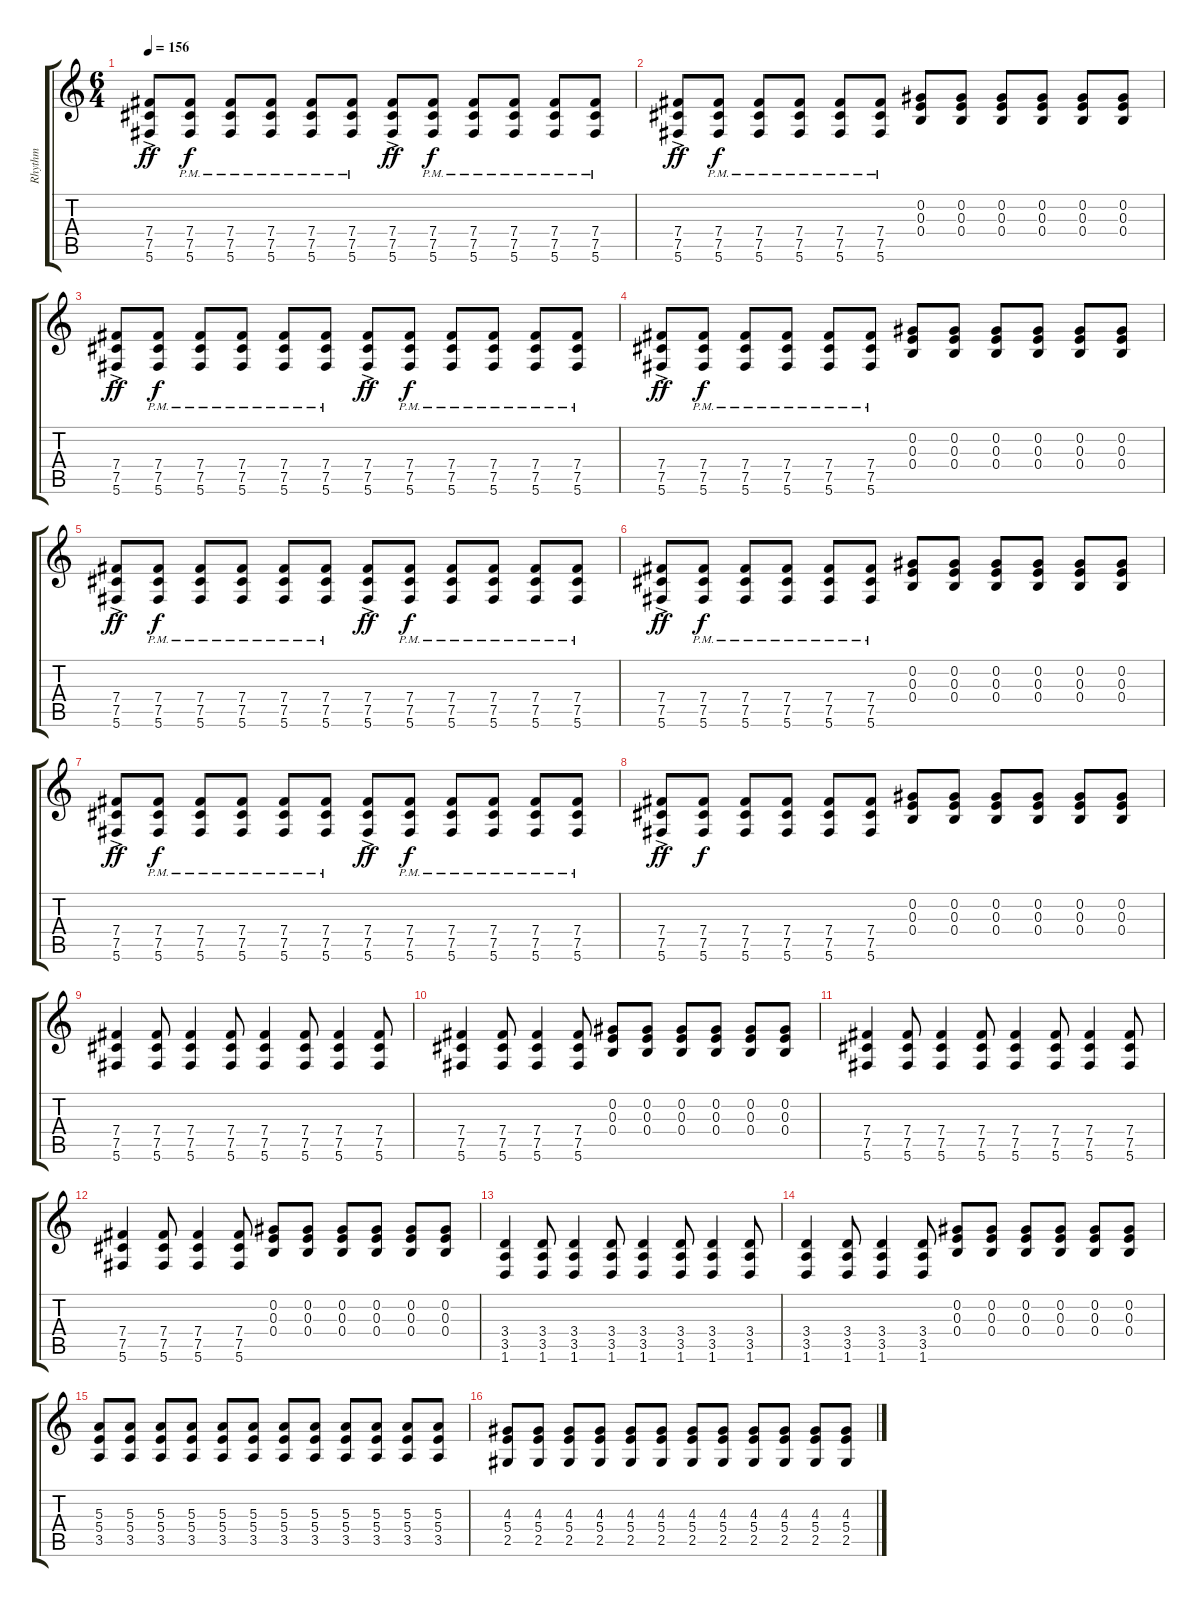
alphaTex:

\track ("Rhythm" "Rhythm") {instrument overdrivenguitar bank 255}
\staff {score tabs}
\tuning (Db4 Ab3 E3 B2 Gb2 Db2) {hide}
\ts (6 4)
\tempo 156
\clef g2
\ks c
(7.4{ac} 7.5 5.6).8{dy ff volume 16} (7.4{pm} 7.5{pm} 5.6{pm}).8{dy f} (7.4{pm} 7.5{pm} 5.6{pm}).8 (7.4{pm} 7.5{pm} 5.6{pm}).8 (7.4{pm} 7.5{pm} 5.6{pm}).8 (7.4{pm} 7.5{pm} 5.6{pm}).8 (7.4{ac} 7.5 5.6).8{dy ff} (7.4{pm} 7.5{pm} 5.6{pm}).8{dy f} (7.4{pm} 7.5{pm} 5.6{pm}).8 (7.4{pm} 7.5{pm} 5.6{pm}).8 (7.4{pm} 7.5{pm} 5.6{pm}).8 (7.4{pm} 7.5{pm} 5.6{pm}).8 |
(7.4{ac} 7.5 5.6).8{dy ff} (7.4{pm} 7.5{pm} 5.6{pm}).8{dy f} (7.4{pm} 7.5{pm} 5.6{pm}).8 (7.4{pm} 7.5{pm} 5.6{pm}).8 (7.4{pm} 7.5{pm} 5.6{pm}).8 (7.4{pm} 7.5{pm} 5.6{pm}).8 (0.2 0.3 0.4).8 (0.2 0.3 0.4).8 (0.2 0.3 0.4).8 (0.2 0.3 0.4).8 (0.2 0.3 0.4).8 (0.2 0.3 0.4).8 |
(7.4{ac} 7.5 5.6).8{dy ff} (7.4{pm} 7.5{pm} 5.6{pm}).8{dy f} (7.4{pm} 7.5{pm} 5.6{pm}).8 (7.4{pm} 7.5{pm} 5.6{pm}).8 (7.4{pm} 7.5{pm} 5.6{pm}).8 (7.4{pm} 7.5{pm} 5.6{pm}).8 (7.4{ac} 7.5 5.6).8{dy ff} (7.4{pm} 7.5{pm} 5.6{pm}).8{dy f} (7.4{pm} 7.5{pm} 5.6{pm}).8 (7.4{pm} 7.5{pm} 5.6{pm}).8 (7.4{pm} 7.5{pm} 5.6{pm}).8 (7.4{pm} 7.5{pm} 5.6{pm}).8 |
(7.4{ac} 7.5 5.6).8{dy ff} (7.4{pm} 7.5{pm} 5.6{pm}).8{dy f} (7.4{pm} 7.5{pm} 5.6{pm}).8 (7.4{pm} 7.5{pm} 5.6{pm}).8 (7.4{pm} 7.5{pm} 5.6{pm}).8 (7.4{pm} 7.5{pm} 5.6{pm}).8 (0.2 0.3 0.4).8 (0.2 0.3 0.4).8 (0.2 0.3 0.4).8 (0.2 0.3 0.4).8 (0.2 0.3 0.4).8 (0.2 0.3 0.4).8 |
(7.4{ac} 7.5 5.6).8{dy ff} (7.4{pm} 7.5{pm} 5.6{pm}).8{dy f} (7.4{pm} 7.5{pm} 5.6{pm}).8 (7.4{pm} 7.5{pm} 5.6{pm}).8 (7.4{pm} 7.5{pm} 5.6{pm}).8 (7.4{pm} 7.5{pm} 5.6{pm}).8 (7.4{ac} 7.5 5.6).8{dy ff} (7.4{pm} 7.5{pm} 5.6{pm}).8{dy f} (7.4{pm} 7.5{pm} 5.6{pm}).8 (7.4{pm} 7.5{pm} 5.6{pm}).8 (7.4{pm} 7.5{pm} 5.6{pm}).8 (7.4{pm} 7.5{pm} 5.6{pm}).8 |
(7.4{ac} 7.5 5.6).8{dy ff} (7.4{pm} 7.5{pm} 5.6{pm}).8{dy f} (7.4{pm} 7.5{pm} 5.6{pm}).8 (7.4{pm} 7.5{pm} 5.6{pm}).8 (7.4{pm} 7.5{pm} 5.6{pm}).8 (7.4{pm} 7.5{pm} 5.6{pm}).8 (0.2 0.3 0.4).8 (0.2 0.3 0.4).8 (0.2 0.3 0.4).8 (0.2 0.3 0.4).8 (0.2 0.3 0.4).8 (0.2 0.3 0.4).8 |
(7.4{ac} 7.5 5.6).8{dy ff} (7.4{pm} 7.5{pm} 5.6{pm}).8{dy f} (7.4{pm} 7.5{pm} 5.6{pm}).8 (7.4{pm} 7.5{pm} 5.6{pm}).8 (7.4{pm} 7.5{pm} 5.6{pm}).8 (7.4{pm} 7.5{pm} 5.6{pm}).8 (7.4{ac} 7.5 5.6).8{dy ff} (7.4{pm} 7.5{pm} 5.6{pm}).8{dy f} (7.4{pm} 7.5{pm} 5.6{pm}).8 (7.4{pm} 7.5{pm} 5.6{pm}).8 (7.4{pm} 7.5{pm} 5.6{pm}).8 (7.4{pm} 7.5{pm} 5.6{pm}).8 |
(7.4{ac} 7.5{ac} 5.6).8{dy ff} (7.4 7.5 5.6).8{dy f} (7.4 7.5 5.6).8 (7.4 7.5 5.6).8 (7.4 7.5 5.6).8 (7.4 7.5 5.6).8 (0.2 0.3 0.4).8 (0.2 0.3 0.4).8 (0.2 0.3 0.4).8 (0.2 0.3 0.4).8 (0.2 0.3 0.4).8 (0.2 0.3 0.4).8 |
(7.4 7.5 5.6).4{volume 13} (7.4 7.5 5.6).8 (7.4 7.5 5.6).4 (7.4 7.5 5.6).8 (7.4 7.5 5.6).4 (7.4 7.5 5.6).8 (7.4 7.5 5.6).4 (7.4 7.5 5.6).8 |
(7.4 7.5 5.6).4 (7.4 7.5 5.6).8 (7.4 7.5 5.6).4 (7.4 7.5 5.6).8 (0.2 0.3 0.4).8 (0.2 0.3 0.4).8 (0.2 0.3 0.4).8 (0.2 0.3 0.4).8 (0.2 0.3 0.4).8 (0.2 0.3 0.4).8 |
(7.4 7.5 5.6).4 (7.4 7.5 5.6).8 (7.4 7.5 5.6).4 (7.4 7.5 5.6).8 (7.4 7.5 5.6).4 (7.4 7.5 5.6).8 (7.4 7.5 5.6).4 (7.4 7.5 5.6).8 |
(7.4 7.5 5.6).4 (7.4 7.5 5.6).8 (7.4 7.5 5.6).4 (7.4 7.5 5.6).8 (0.2 0.3 0.4).8 (0.2 0.3 0.4).8 (0.2 0.3 0.4).8 (0.2 0.3 0.4).8 (0.2 0.3 0.4).8 (0.2 0.3 0.4).8 |
(3.4 3.5 1.6).4 (3.4 3.5 1.6).8 (3.4 3.5 1.6).4 (3.4 3.5 1.6).8 (3.4 3.5 1.6).4 (3.4 3.5 1.6).8 (3.4 3.5 1.6).4 (3.4 3.5 1.6).8 |
(3.4 3.5 1.6).4 (3.4 3.5 1.6).8 (3.4 3.5 1.6).4 (3.4 3.5 1.6).8 (0.2 0.3 0.4).8 (0.2 0.3 0.4).8 (0.2 0.3 0.4).8 (0.2 0.3 0.4).8 (0.2 0.3 0.4).8 (0.2 0.3 0.4).8 |
(5.3 5.4 3.5).8 (5.3 5.4 3.5).8 (5.3 5.4 3.5).8 (5.3 5.4 3.5).8 (5.3 5.4 3.5).8 (5.3 5.4 3.5).8 (5.3 5.4 3.5).8 (5.3 5.4 3.5).8 (5.3 5.4 3.5).8 (5.3 5.4 3.5).8 (5.3 5.4 3.5).8 (5.3 5.4 3.5).8 |
(4.3 5.4 2.5).8 (4.3 5.4 2.5).8 (4.3 5.4 2.5).8 (4.3 5.4 2.5).8 (4.3 5.4 2.5).8 (4.3 5.4 2.5).8 (4.3 5.4 2.5).8 (4.3 5.4 2.5).8 (4.3 5.4 2.5).8 (4.3 5.4 2.5).8 (4.3 5.4 2.5).8 (4.3 5.4 2.5).8
